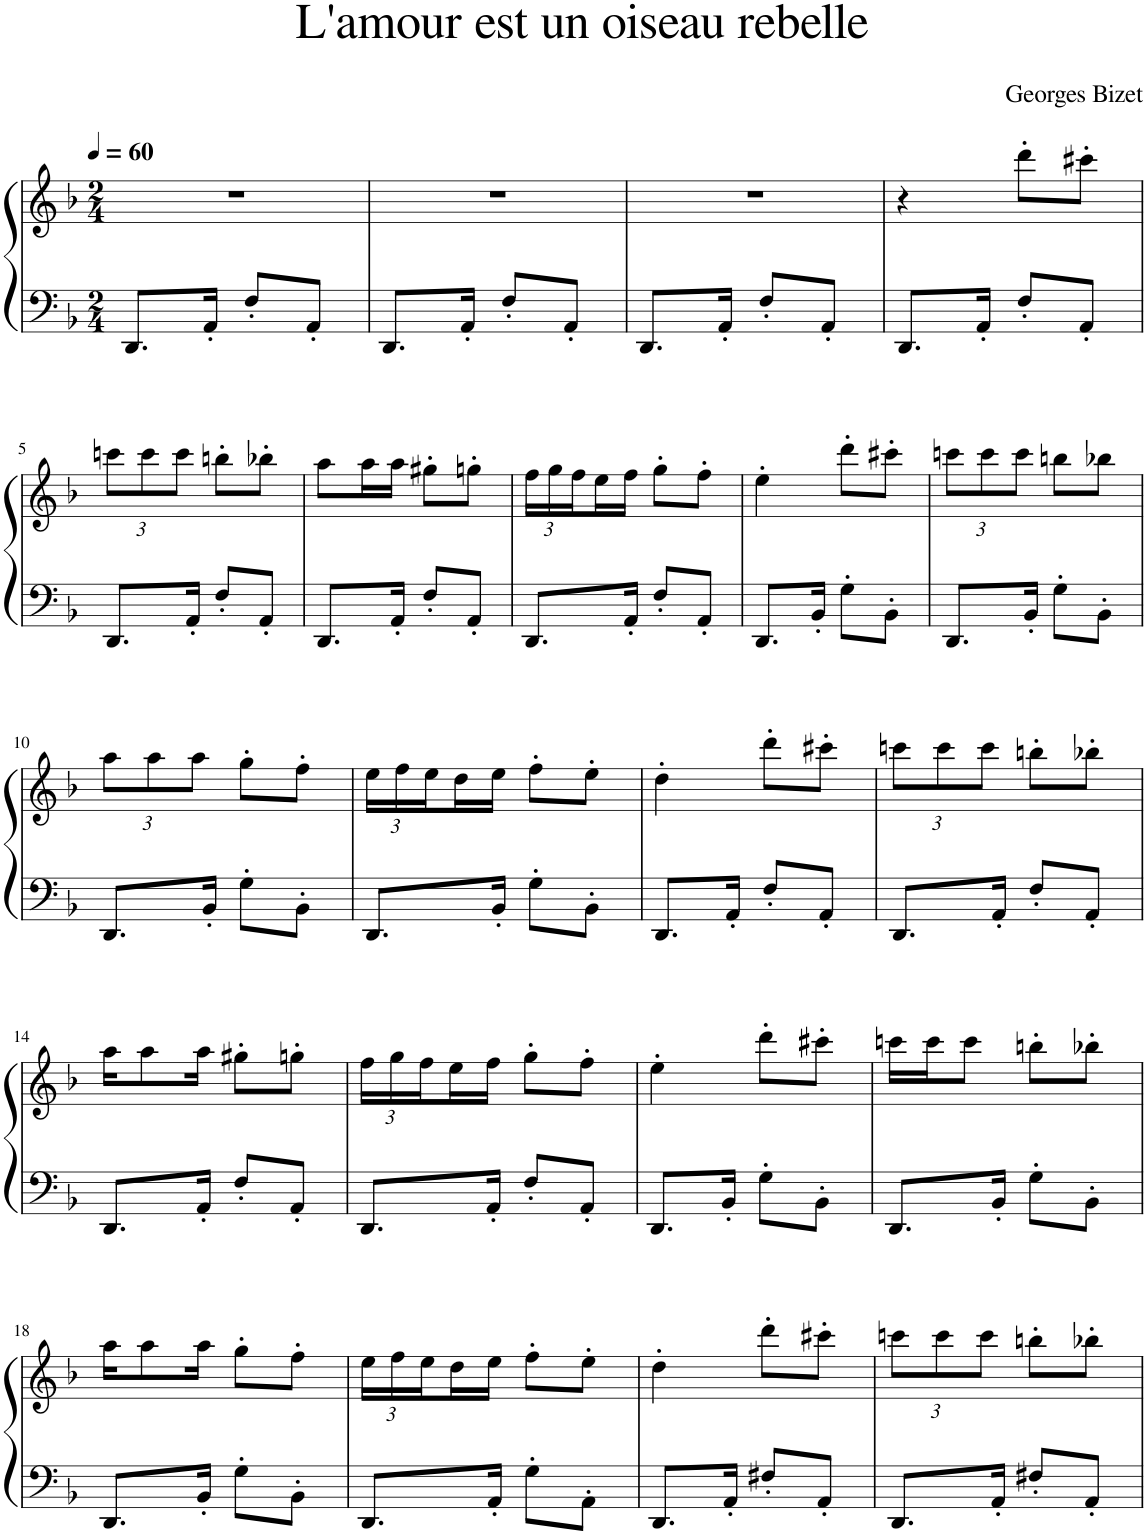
**kern	**kern
*part1	*part1
*staff2	*staff1
*I"Piano	*
*I'Pno.	*
*clefF4	*clefG2
*k[b-]	*k[b-]
*M2/4	*M2/4
*MM60	*MM60
=1	=1
8.DD/L	2r
16AA'/Jk	.
8F'/L	.
8AA'/J	.
=2	=2
8.DD/L	2r
16AA'/Jk	.
8F'/L	.
8AA'/J	.
=3	=3
8.DD/L	2r
16AA'/Jk	.
8F'/L	.
8AA'/J	.
=4	=4
8.DD/L	4r
16AA'/Jk	.
8F'/L	8ddd'\L
8AA'/J	8ccc#X'\J
!!LO:LB:g=z
=5	=5
*	*Xbrackettup
8.DD/L	12cccn\L
.	12ccc\
.	12ccc\J
16AA'/Jk	.
8F'/L	8bbn'\L
8AA'/J	8bb-X'\J
=6	=6
8.DD/L	8aa\L
.	16aa\L
16AA'/Jk	16aa\JJ
8F'/L	8gg#X'\L
8AA'/J	8ggn'\J
=7	=7
8.DD/L	24ff\LL
.	24gg\
.	24ff\
.	16ee\
16AA'/Jk	16ff\JJ
8F'/L	8gg'\L
8AA'/J	8ff'\J
=8	=8
8.DD/L	4ee'\
16BB-'/Jk	.
8G'\L	8ddd'\L
8BB-'\J	8ccc#X'\J
=9	=9
8.DD/L	12cccn\L
.	12ccc\
.	12ccc\J
16BB-'/Jk	.
8G'\L	8bbn\L
8BB-'\J	8bb-X\J
!!LO:LB:g=z
=10	=10
8.DD/L	12aa\L
.	12aa\
.	12aa\J
16BB-'/Jk	.
8G'\L	8gg'\L
8BB-'\J	8ff'\J
=11	=11
8.DD/L	24ee\LL
.	24ff\
.	24ee\
.	16dd\
16BB-'/Jk	16ee\JJ
8G'\L	8ff'\L
8BB-'\J	8ee'\J
=12	=12
8.DD/L	4dd'\
16AA'/Jk	.
8F'/L	8ddd'\L
8AA'/J	8ccc#X'\J
=13	=13
8.DD/L	12cccn\L
.	12ccc\
.	12ccc\J
16AA'/Jk	.
8F'/L	8bbn'\L
8AA'/J	8bb-X'\J
!!LO:LB:g=z
=14	=14
8.DD/L	16aa\KL
.	8aa\
16AA'/Jk	16aa\Jk
8F'/L	8gg#X'\L
8AA'/J	8ggn'\J
=15	=15
8.DD/L	24ff\LL
.	24gg\
.	24ff\
.	16ee\
16AA'/Jk	16ff\JJ
8F'/L	8gg'\L
8AA'/J	8ff'\J
=16	=16
8.DD/L	4ee'\
16BB-'/Jk	.
8G'\L	8ddd'\L
8BB-'\J	8ccc#X'\J
=17	=17
8.DD/L	16cccn\LL
.	16ccc\J
.	8ccc\J
16BB-'/Jk	.
8G'\L	8bbn'\L
8BB-'\J	8bb-X'\J
!!LO:LB:g=z
=18	=18
8.DD/L	16aa\KL
.	8aa\
16BB-'/Jk	16aa\Jk
8G'\L	8gg'\L
8BB-'\J	8ff'\J
=19	=19
8.DD/L	24ee\LL
.	24ff\
.	24ee\
.	16dd\
16AA'/Jk	16ee\JJ
8G'\L	8ff'\L
8AA'\J	8ee'\J
=20	=20
8.DD/L	4dd'\
16AA'/Jk	.
8F#X'/L	8ddd'\L
8AA'/J	8ccc#X'\J
=21	=21
8.DD/L	12cccn\L
.	12ccc\
.	12ccc\J
16AA'/Jk	.
8F#X'/L	8bbn'\L
8AA'/J	8bb-X'\J
=	=
*-	*-
